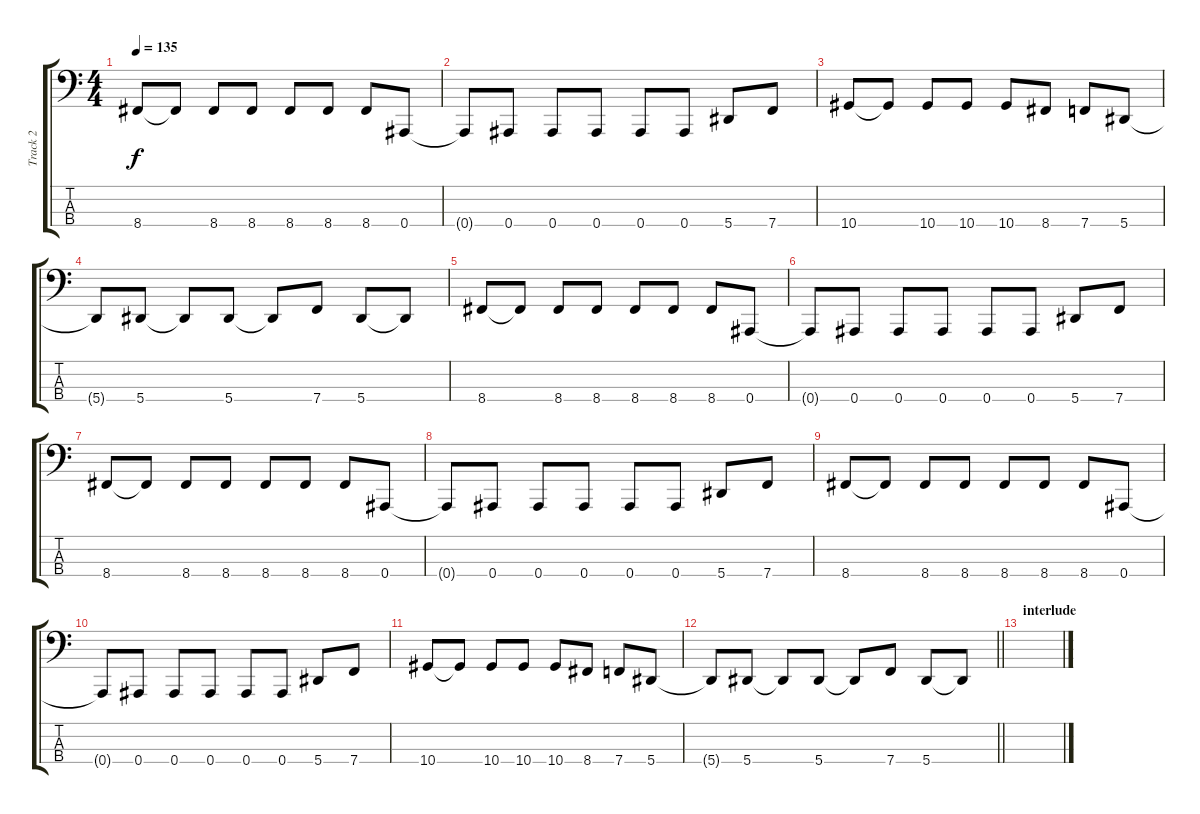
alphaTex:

\track ("Track 2" "Track 2") {instrument electricbassfinger}
\staff {score tabs}
\tuning (Eb2 Bb1 F1 Bb0) {hide}
\ts (4 4)
\tempo 135
\clef f4
\ks c
8.4.8{dy f} 8.4{t}.8 8.4.8 8.4.8 8.4.8 8.4.8 8.4.8 0.4.8 |
0.4{t}.8 0.4.8 0.4.8 0.4.8 0.4.8 0.4.8 5.4.8 7.4.8 |
10.4.8 10.4{t}.8 10.4.8 10.4.8 10.4.8 8.4.8 7.4.8 5.4.8 |
5.4{t}.8 5.4.8 5.4{t}.8 5.4.8 5.4{t}.8 7.4.8 5.4.8 5.4{t}.8 |
8.4.8 8.4{t}.8 8.4.8 8.4.8 8.4.8 8.4.8 8.4.8 0.4.8 |
0.4{t}.8 0.4.8 0.4.8 0.4.8 0.4.8 0.4.8 5.4.8 7.4.8 |
8.4.8 8.4{t}.8 8.4.8 8.4.8 8.4.8 8.4.8 8.4.8 0.4.8 |
0.4{t}.8 0.4.8 0.4.8 0.4.8 0.4.8 0.4.8 5.4.8 7.4.8 |
8.4.8 8.4{t}.8 8.4.8 8.4.8 8.4.8 8.4.8 8.4.8 0.4.8 |
0.4{t}.8 0.4.8 0.4.8 0.4.8 0.4.8 0.4.8 5.4.8 7.4.8 |
10.4.8 10.4{t}.8 10.4.8 10.4.8 10.4.8 8.4.8 7.4.8 5.4.8 |
\barLineRight lightlight
5.4{t}.8 5.4.8 5.4{t}.8 5.4.8 5.4{t}.8 7.4.8 5.4.8 5.4{t}.8 |
\section ("" "interlude")
